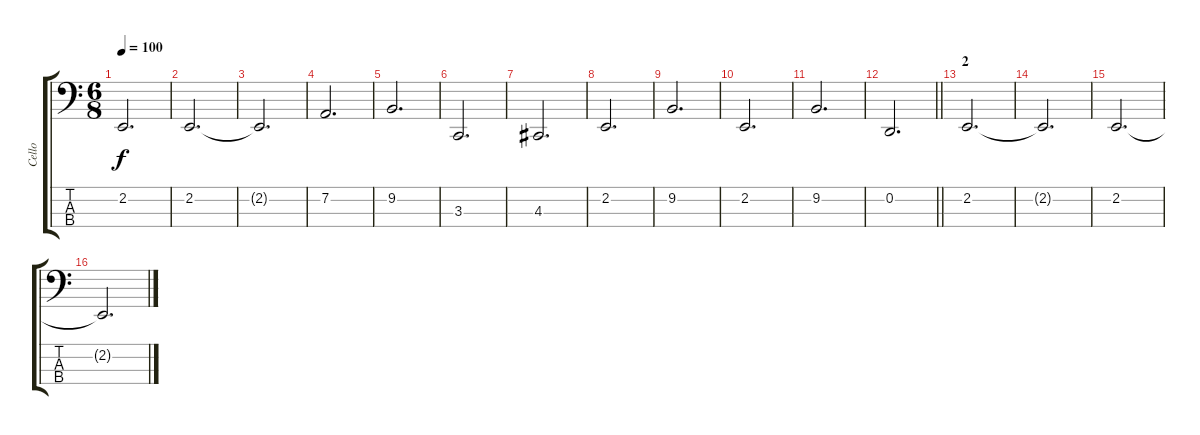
\track ("Cello" "Cello") {instrument cello}
\staff {score tabs}
\tuning (G2 D2 A1 E1) {hide}
\ts (6 8)
\tempo 100
\clef f4
\ks c
2.2{t}.2{d dy f} |
2.2.2{d} |
2.2{t}.2{d} |
7.2.2{d} |
9.2.2{d} |
3.3.2{d} |
4.3.2{d} |
2.2.2{d} |
9.2.2{d} |
2.2.2{d} |
9.2.2{d} |
\barLineRight lightlight
0.2.2{d} |
\section ("" "2")
2.2.2{d} |
2.2{t}.2{d} |
2.2.2{d} |
2.2{t}.2{d}
